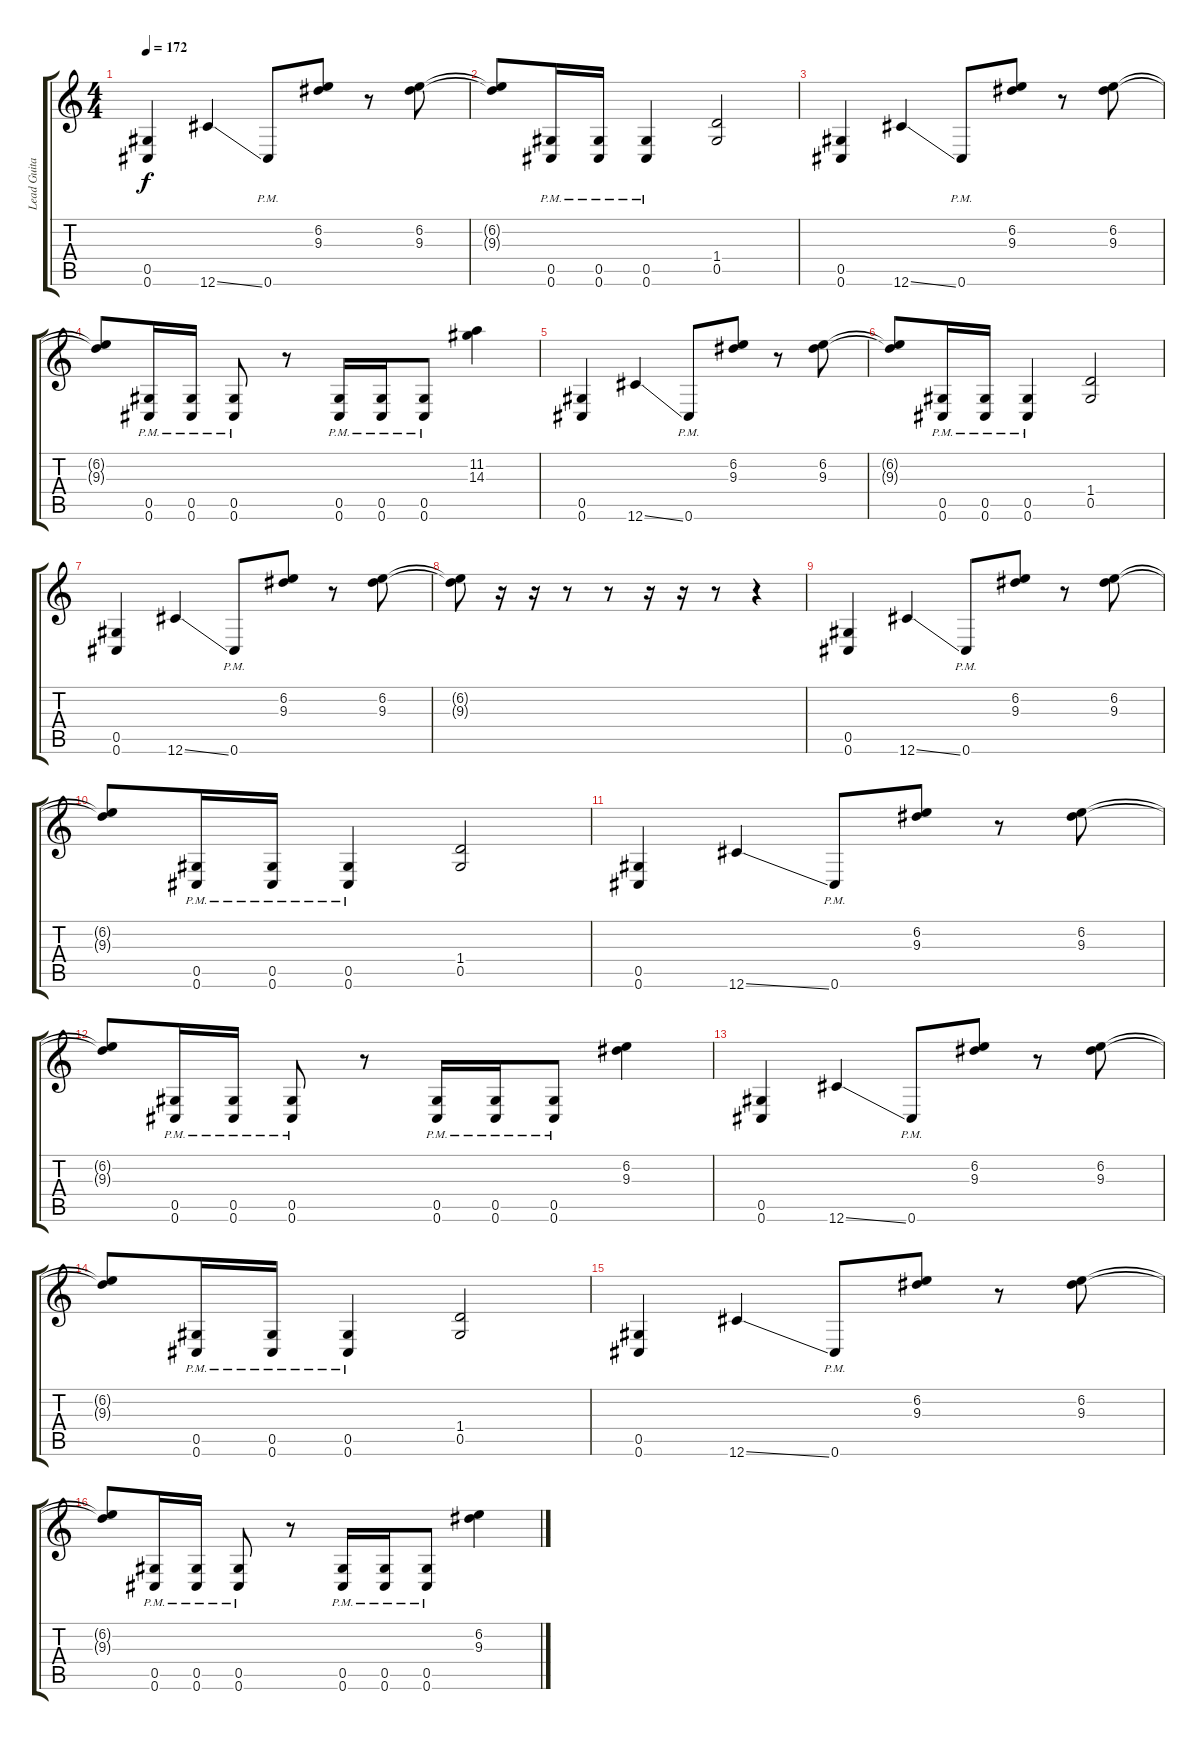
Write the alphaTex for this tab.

\track ("Lead Guitar" "Lead Guita") {instrument distortionguitar}
\staff {score tabs}
\tuning (Eb4 Bb3 Gb3 Db3 Ab2 Db2) {hide}
\ts (4 4)
\tempo 172
\clef g2
\ks c
(0.5 0.6).4{dy f} 12.6{ss}.4 0.6{pm}.8 (6.2 9.3).8 r.8 (6.2 9.3).8 |
(6.2{t} 9.3{t}).8 (0.5{pm} 0.6{pm}).16 (0.5{pm} 0.6{pm}).16 (0.5{pm} 0.6{pm}).4 (1.4 0.5).2 |
(0.5 0.6).4 12.6{ss}.4 0.6{pm}.8 (6.2 9.3).8 r.8 (6.2 9.3).8 |
(6.2{t} 9.3{t}).8 (0.5{pm} 0.6{pm}).16 (0.5{pm} 0.6{pm}).16 (0.5{pm} 0.6{pm}).8 r.8 (0.5{pm} 0.6{pm}).16 (0.5{pm} 0.6{pm}).16 (0.5{pm} 0.6{pm}).8 (11.2 14.3).4 |
(0.5 0.6).4 12.6{ss}.4 0.6{pm}.8 (6.2 9.3).8 r.8 (6.2 9.3).8 |
(6.2{t} 9.3{t}).8 (0.5{pm} 0.6{pm}).16 (0.5{pm} 0.6{pm}).16 (0.5{pm} 0.6{pm}).4 (1.4 0.5).2 |
(0.5 0.6).4 12.6{ss}.4 0.6{pm}.8 (6.2 9.3).8 r.8 (6.2 9.3).8 |
(6.2{t} 9.3{t}).8 r.16 r.16 r.8 r.8 r.16 r.16 r.8 r.4 |
(0.5 0.6).4 12.6{ss}.4 0.6{pm}.8 (6.2 9.3).8 r.8 (6.2 9.3).8 |
(6.2{t} 9.3{t}).8 (0.5{pm} 0.6{pm}).16 (0.5{pm} 0.6{pm}).16 (0.5{pm} 0.6{pm}).4 (1.4 0.5).2 |
(0.5 0.6).4 12.6{ss}.4 0.6{pm}.8 (6.2 9.3).8 r.8 (6.2 9.3).8 |
(6.2{t} 9.3{t}).8 (0.5{pm} 0.6{pm}).16 (0.5{pm} 0.6{pm}).16 (0.5{pm} 0.6{pm}).8 r.8 (0.5{pm} 0.6{pm}).16 (0.5{pm} 0.6{pm}).16 (0.5{pm} 0.6{pm}).8 (6.2 9.3).4 |
(0.5 0.6).4 12.6{ss}.4 0.6{pm}.8 (6.2 9.3).8 r.8 (6.2 9.3).8 |
(6.2{t} 9.3{t}).8 (0.5{pm} 0.6{pm}).16 (0.5{pm} 0.6{pm}).16 (0.5{pm} 0.6{pm}).4 (1.4 0.5).2 |
(0.5 0.6).4 12.6{ss}.4 0.6{pm}.8 (6.2 9.3).8 r.8 (6.2 9.3).8 |
(6.2{t} 9.3{t}).8 (0.5{pm} 0.6{pm}).16 (0.5{pm} 0.6{pm}).16 (0.5{pm} 0.6{pm}).8 r.8 (0.5{pm} 0.6{pm}).16 (0.5{pm} 0.6{pm}).16 (0.5{pm} 0.6{pm}).8 (6.2 9.3).4
